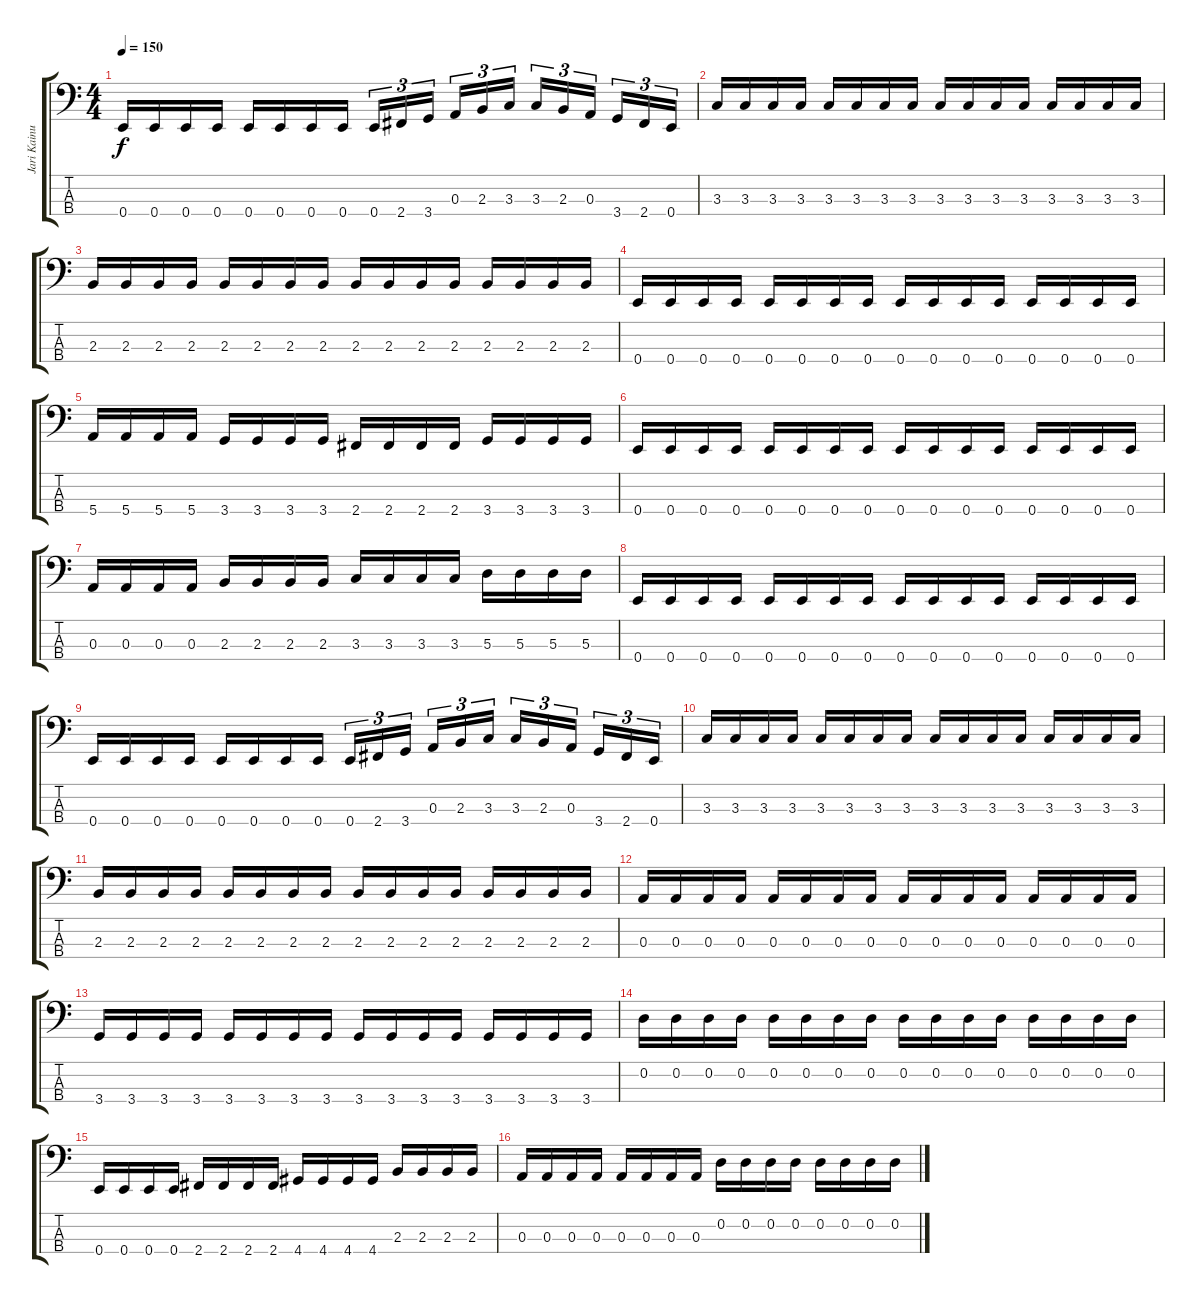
\track ("Jari Kainulainen (Bass)" "Jari Kainu") {instrument electricbassfinger}
\staff {score tabs}
\tuning (G2 D2 A1 E1) {hide}
\ts (4 4)
\tempo 150
\clef f4
\ks c
0.4.16{dy f} 0.4.16 0.4.16 0.4.16 0.4.16 0.4.16 0.4.16 0.4.16 0.4.16{tu (3 2)} 2.4.16{tu (3 2)} 3.4.16{tu (3 2)} 0.3.16{tu (3 2)} 2.3.16{tu (3 2)} 3.3.16{tu (3 2)} 3.3.16{tu (3 2)} 2.3.16{tu (3 2)} 0.3.16{tu (3 2)} 3.4.16{tu (3 2)} 2.4.16{tu (3 2)} 0.4.16{tu (3 2)} |
3.3.16 3.3.16 3.3.16 3.3.16 3.3.16 3.3.16 3.3.16 3.3.16 3.3.16 3.3.16 3.3.16 3.3.16 3.3.16 3.3.16 3.3.16 3.3.16 |
2.3.16 2.3.16 2.3.16 2.3.16 2.3.16 2.3.16 2.3.16 2.3.16 2.3.16 2.3.16 2.3.16 2.3.16 2.3.16 2.3.16 2.3.16 2.3.16 |
0.4.16 0.4.16 0.4.16 0.4.16 0.4.16 0.4.16 0.4.16 0.4.16 0.4.16 0.4.16 0.4.16 0.4.16 0.4.16 0.4.16 0.4.16 0.4.16 |
5.4.16 5.4.16 5.4.16 5.4.16 3.4.16 3.4.16 3.4.16 3.4.16 2.4.16 2.4.16 2.4.16 2.4.16 3.4.16 3.4.16 3.4.16 3.4.16 |
0.4.16 0.4.16 0.4.16 0.4.16 0.4.16 0.4.16 0.4.16 0.4.16 0.4.16 0.4.16 0.4.16 0.4.16 0.4.16 0.4.16 0.4.16 0.4.16 |
0.3.16 0.3.16 0.3.16 0.3.16 2.3.16 2.3.16 2.3.16 2.3.16 3.3.16 3.3.16 3.3.16 3.3.16 5.3.16 5.3.16 5.3.16 5.3.16 |
0.4.16 0.4.16 0.4.16 0.4.16 0.4.16 0.4.16 0.4.16 0.4.16 0.4.16 0.4.16 0.4.16 0.4.16 0.4.16 0.4.16 0.4.16 0.4.16 |
0.4.16 0.4.16 0.4.16 0.4.16 0.4.16 0.4.16 0.4.16 0.4.16 0.4.16{tu (3 2)} 2.4.16{tu (3 2)} 3.4.16{tu (3 2)} 0.3.16{tu (3 2)} 2.3.16{tu (3 2)} 3.3.16{tu (3 2)} 3.3.16{tu (3 2)} 2.3.16{tu (3 2)} 0.3.16{tu (3 2)} 3.4.16{tu (3 2)} 2.4.16{tu (3 2)} 0.4.16{tu (3 2)} |
3.3.16 3.3.16 3.3.16 3.3.16 3.3.16 3.3.16 3.3.16 3.3.16 3.3.16 3.3.16 3.3.16 3.3.16 3.3.16 3.3.16 3.3.16 3.3.16 |
2.3.16 2.3.16 2.3.16 2.3.16 2.3.16 2.3.16 2.3.16 2.3.16 2.3.16 2.3.16 2.3.16 2.3.16 2.3.16 2.3.16 2.3.16 2.3.16 |
0.3.16 0.3.16 0.3.16 0.3.16 0.3.16 0.3.16 0.3.16 0.3.16 0.3.16 0.3.16 0.3.16 0.3.16 0.3.16 0.3.16 0.3.16 0.3.16 |
3.4.16 3.4.16 3.4.16 3.4.16 3.4.16 3.4.16 3.4.16 3.4.16 3.4.16 3.4.16 3.4.16 3.4.16 3.4.16 3.4.16 3.4.16 3.4.16 |
0.2.16 0.2.16 0.2.16 0.2.16 0.2.16 0.2.16 0.2.16 0.2.16 0.2.16 0.2.16 0.2.16 0.2.16 0.2.16 0.2.16 0.2.16 0.2.16 |
0.4.16 0.4.16 0.4.16 0.4.16 2.4.16 2.4.16 2.4.16 2.4.16 4.4.16 4.4.16 4.4.16 4.4.16 2.3.16 2.3.16 2.3.16 2.3.16 |
0.3.16 0.3.16 0.3.16 0.3.16 0.3.16 0.3.16 0.3.16 0.3.16 0.2.16 0.2.16 0.2.16 0.2.16 0.2.16 0.2.16 0.2.16 0.2.16
